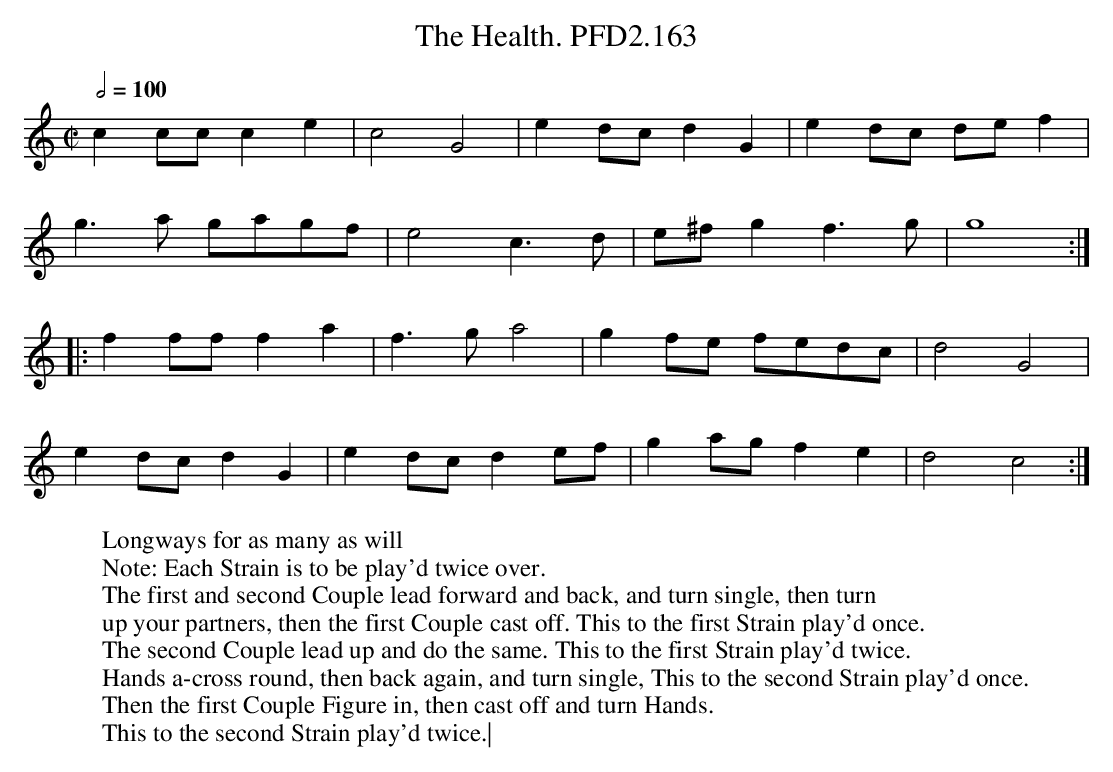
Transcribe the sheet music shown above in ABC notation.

X:1
T:Health. PFD2.163, The
M:C|
L:1/4
W:Longways for as many as will
W:Note: Each Strain is to be play'd twice over.
W:The first and second Couple lead forward and back, and turn single, then turn
W:up your partners, then the first Couple cast off. This to the first Strain play'd once.
W:The second Couple lead up and do the same. This to the first Strain play'd twice.
W:Hands a-cross round, then back again, and turn single, This to the second Strain play'd once.
W:Then the first Couple Figure in, then cast off and turn Hands.
W:This to the second Strain play'd twice.|
Q:2/4=100
K:C
cc/c/ ce | c2 G2 | ed/c/ dG | ed/c/ d/e/f |
g>a g/a/g/f/ | e2 c>d | e/^f/g f>g | g4 :|
|:ff/f/ fa | f>g a2 | gf/e/ f/e/d/c/ | d2 G2 |
ed/c/ dG | ed/c/ de/f/ | ga/g/ fe | d2 c2 :|
